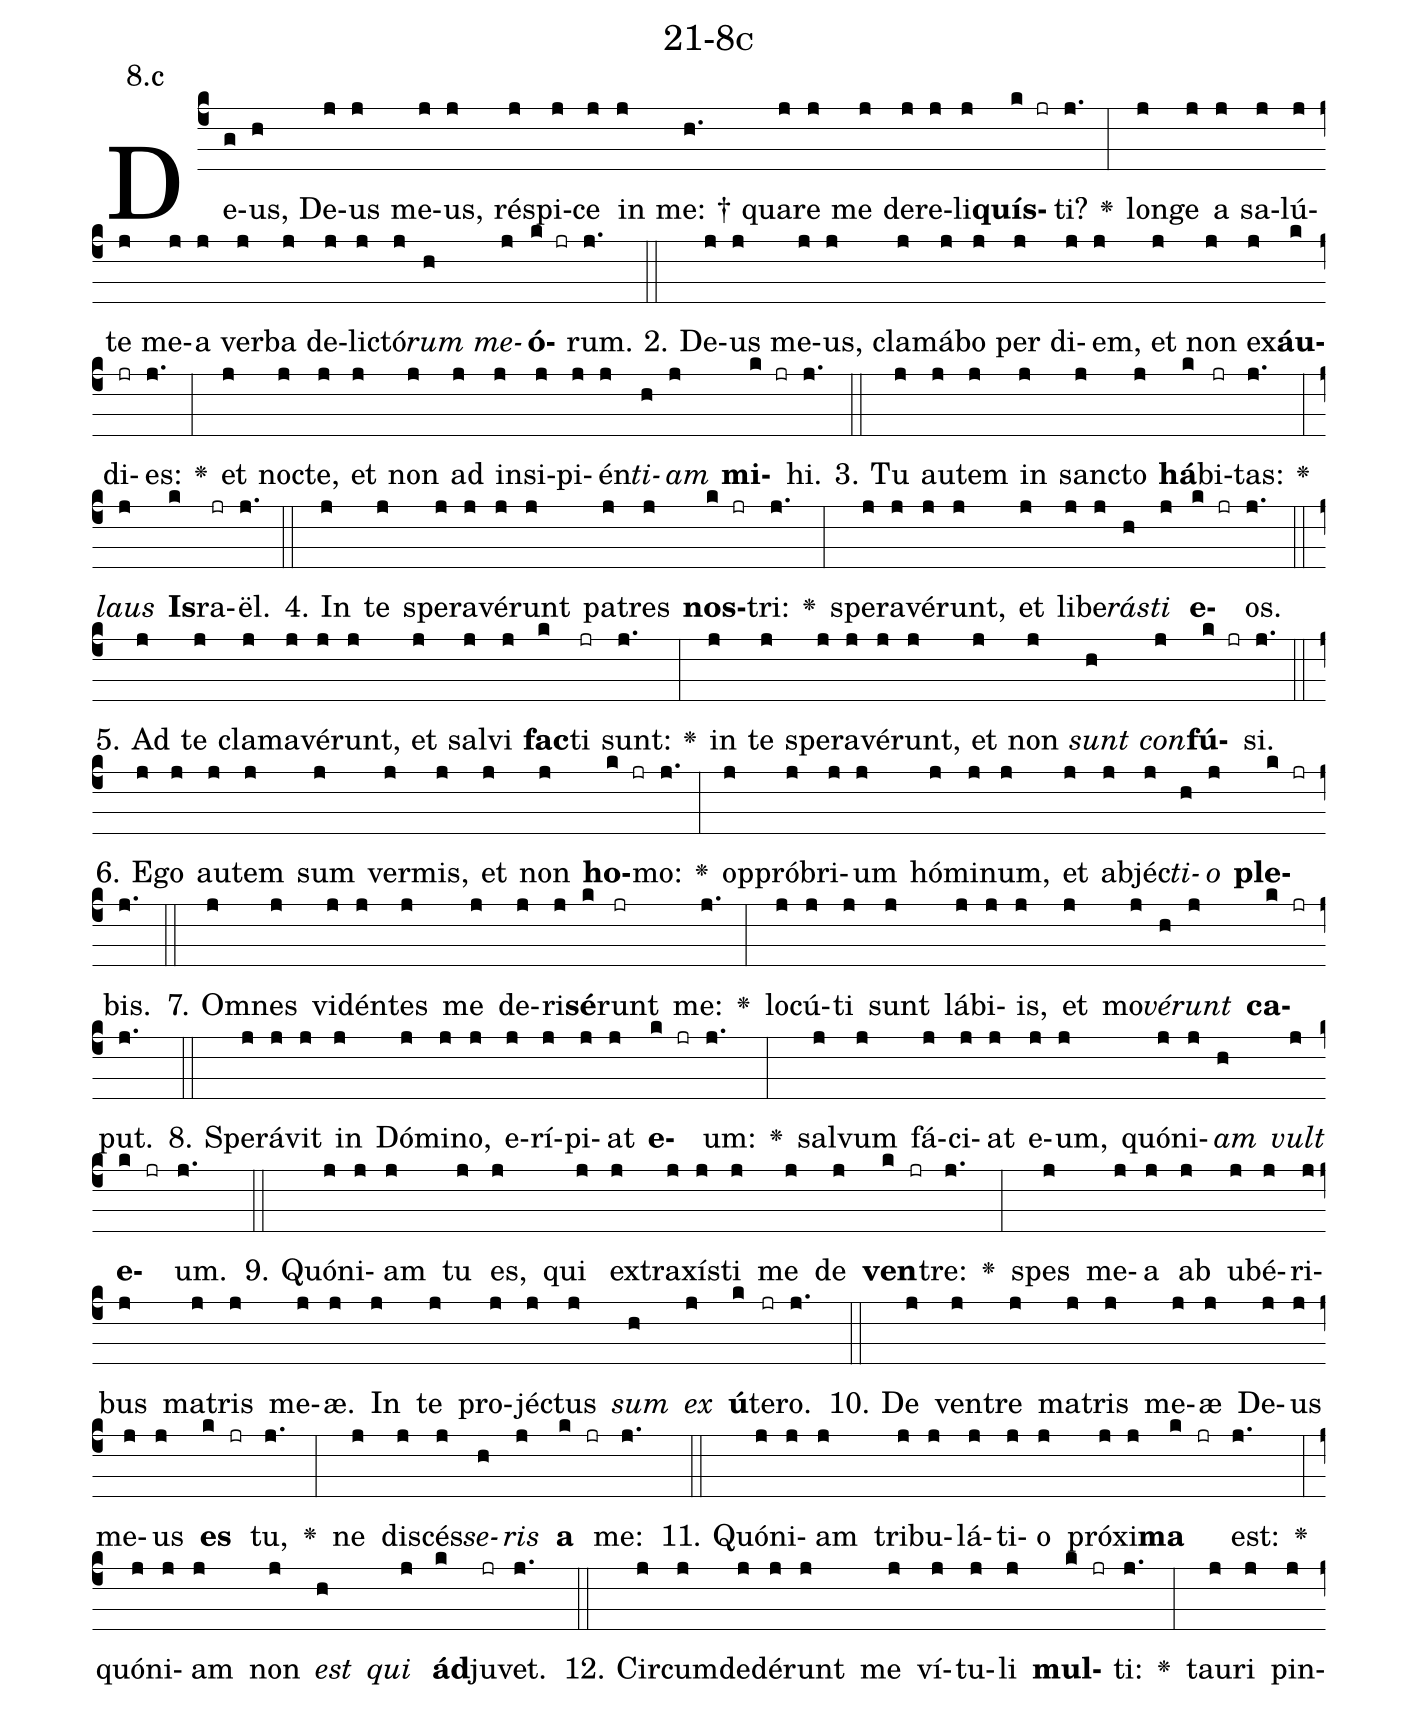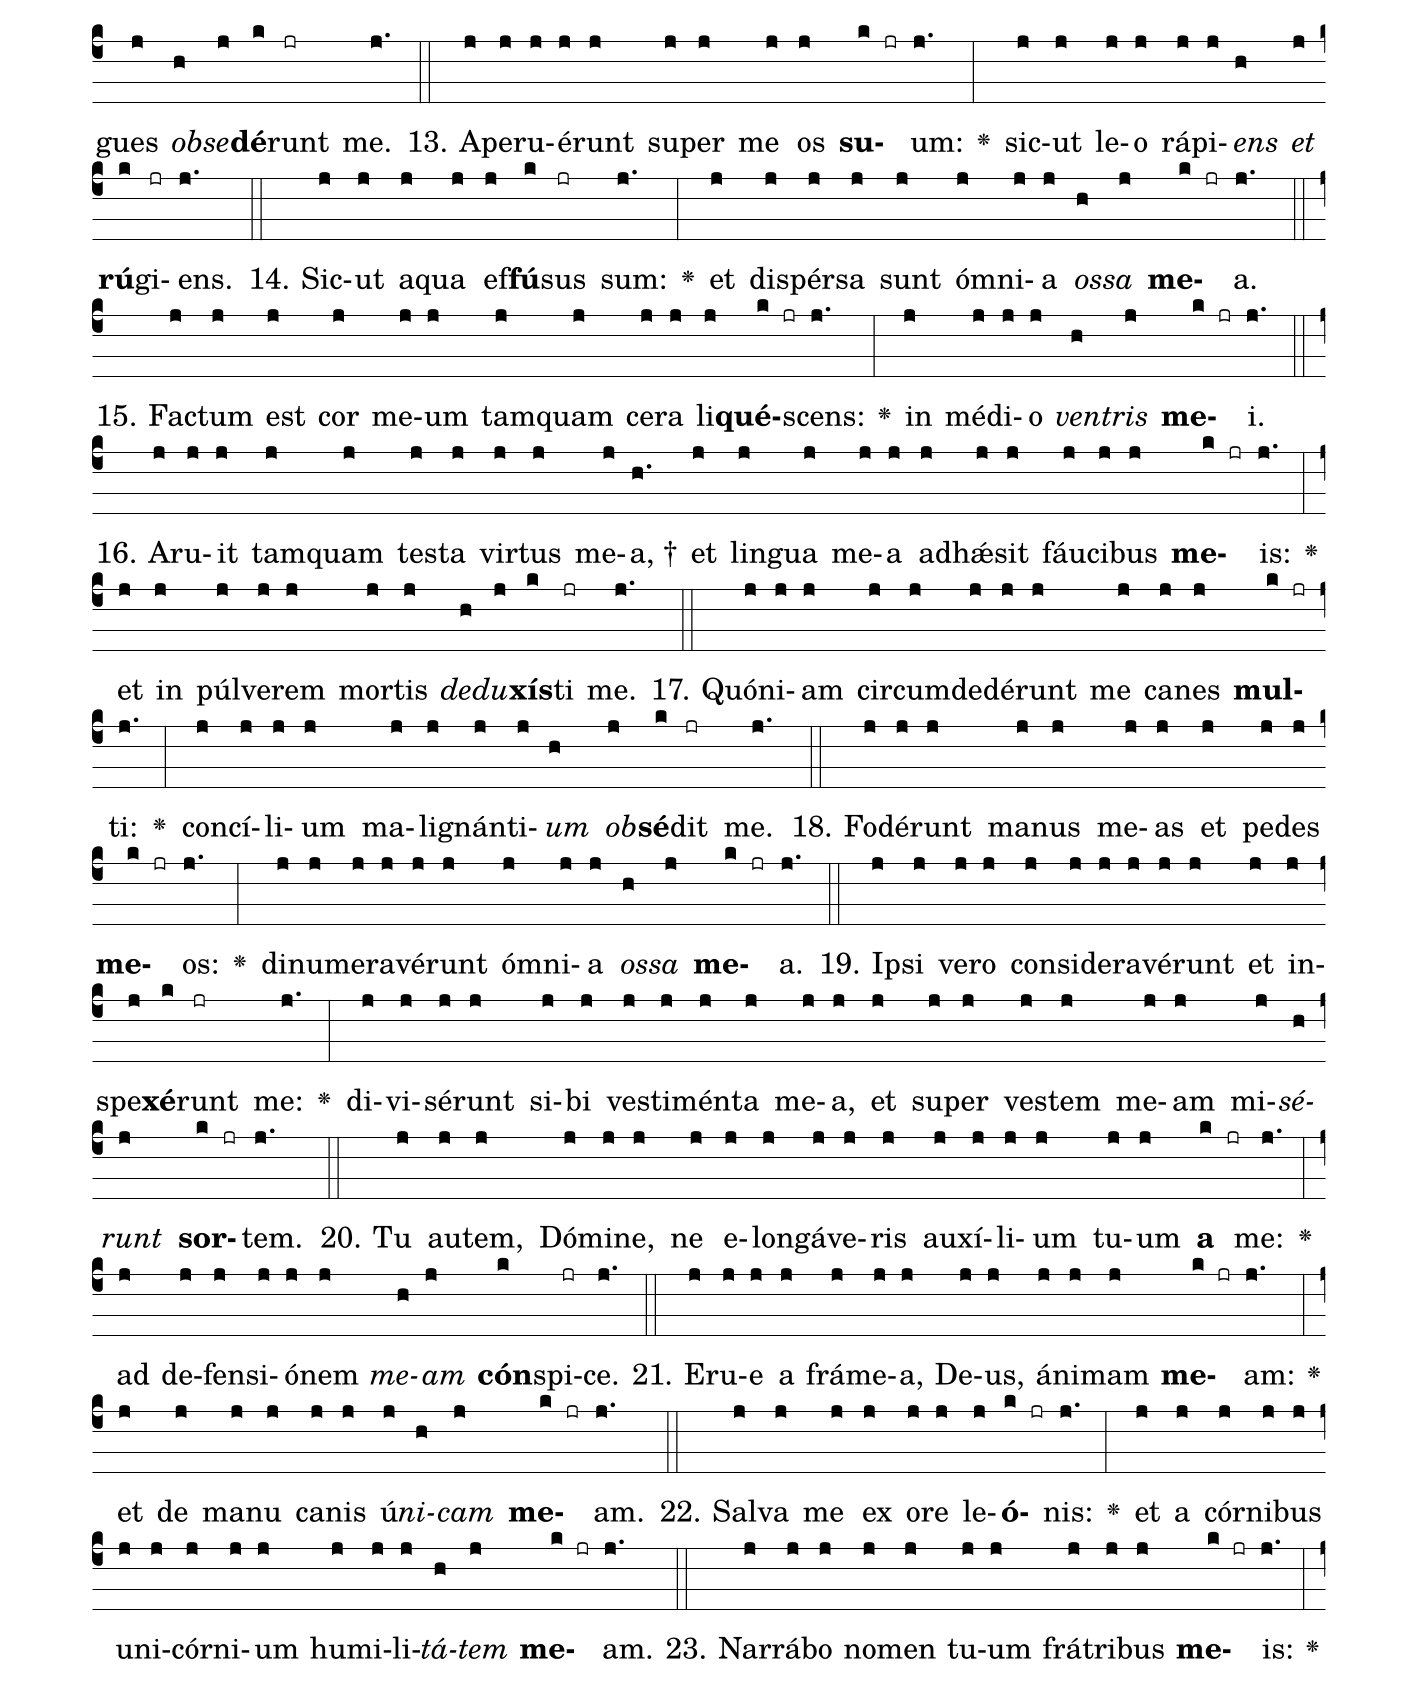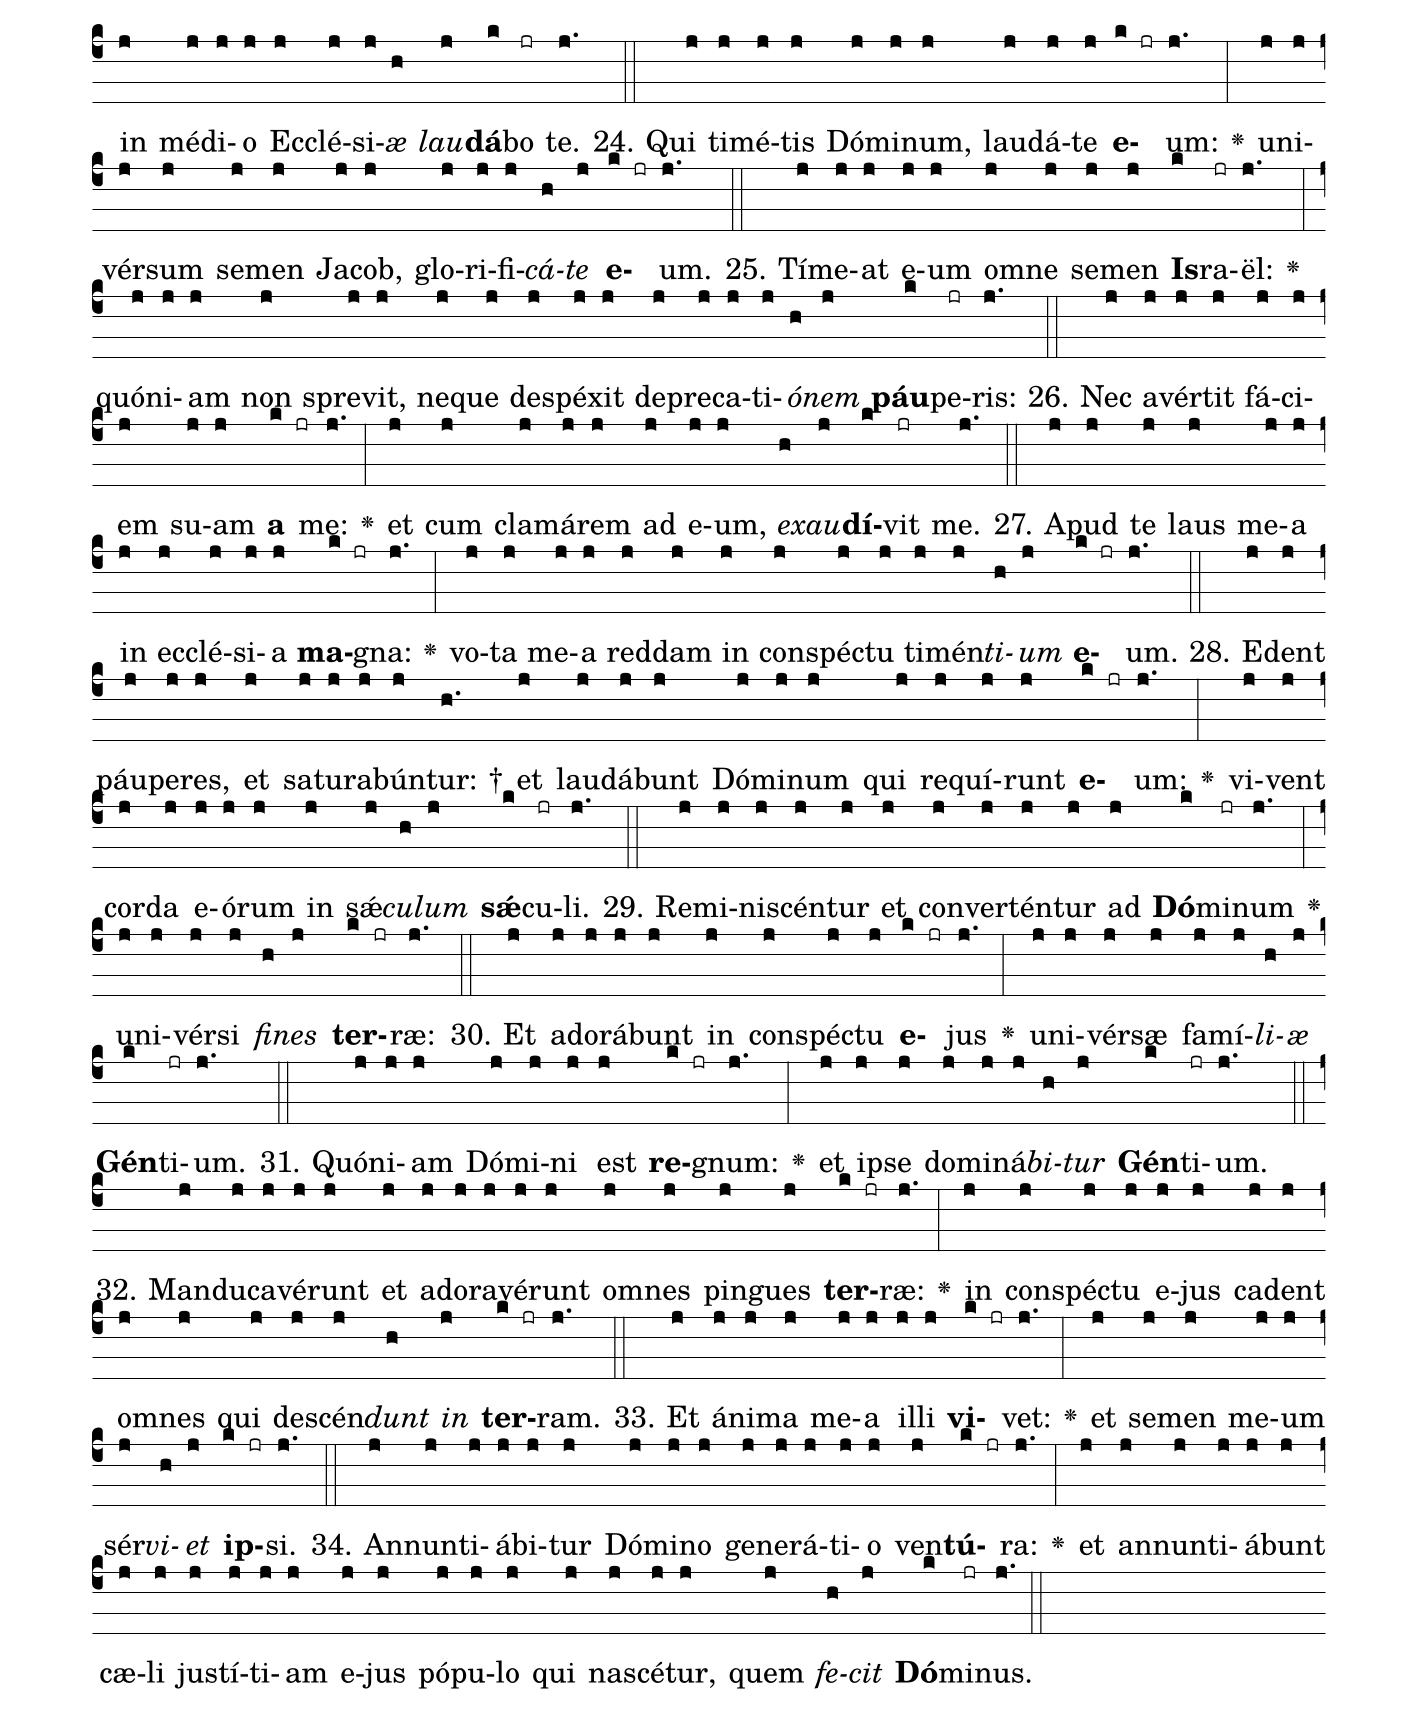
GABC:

name: 21-8c;
annotation: 8.c;
%%
(c4)De(g)us,(h) De(j)us(j) me(j)us,(j) ré(j)spi(j)ce(j) in(j) me: †(h.) qua(j)re(j) me(j) de(j)re(j)li(j)<b>quís</b>(k jr)ti?(j.) <v>\greheightstar</v>(:) lon(j)ge(j) a(j) sa(j)lú(j)te(j) me(j)a(j) ver(j)ba(j) de(j)lic(j)tó(j)<i>rum</i>(h) <i>me</i>(j)<b>ó</b>(k jr)rum.(j.) (::)
2. De(j)us(j) me(j)us,(j) cla(j)má(j)bo(j) per(j) di(j)em,(j) et(j) non(j) ex(j)<b>áu</b>(k)di(jr)es:(j.) <v>\greheightstar</v>(:) et(j) noc(j)te,(j) et(j) non(j) ad(j) in(j)si(j)pi(j)én(j)<i>ti</i>(h)<i>am</i>(j) <b>mi</b>(k jr)hi.(j.) (::)
3. Tu(j) au(j)tem(j) in(j) sanc(j)to(j) <b>há</b>(k)bi(jr)tas:(j.) <v>\greheightstar</v>(:) <i>laus</i>(j) <b>Is</b>(k)ra(jr)ël.(j.) (::)
4. In(j) te(j) spe(j)ra(j)vé(j)runt(j) pa(j)tres(j) <b>nos</b>(k jr)tri:(j.) <v>\greheightstar</v>(:) spe(j)ra(j)vé(j)runt,(j) et(j) li(j)be(j)<i>rás</i>(h)<i>ti</i>(j) <b>e</b>(k jr)os.(j.) (::)
5. Ad(j) te(j) cla(j)ma(j)vé(j)runt,(j) et(j) sal(j)vi(j) <b>fac</b>(k)ti(jr) sunt:(j.) <v>\greheightstar</v>(:) in(j) te(j) spe(j)ra(j)vé(j)runt,(j) et(j) non(j) <i>sunt</i>(h) <i>con</i>(j)<b>fú</b>(k jr)si.(j.) (::)
6. E(j)go(j) au(j)tem(j) sum(j) ver(j)mis,(j) et(j) non(j) <b>ho</b>(k jr)mo:(j.) <v>\greheightstar</v>(:) op(j)pró(j)bri(j)um(j) hó(j)mi(j)num,(j) et(j) ab(j)jéc(j)<i>ti</i>(h)<i>o</i>(j) <b>ple</b>(k jr)bis.(j.) (::)
7. Om(j)nes(j) vi(j)dén(j)tes(j) me(j) de(j)ri(j)<b>sé</b>(k)runt(jr) me:(j.) <v>\greheightstar</v>(:) lo(j)cú(j)ti(j) sunt(j) lá(j)bi(j)is,(j) et(j) mo(j)<i>vé</i>(h)<i>runt</i>(j) <b>ca</b>(k jr)put.(j.) (::)
8. Spe(j)rá(j)vit(j) in(j) Dó(j)mi(j)no,(j) e(j)rí(j)pi(j)at(j) <b>e</b>(k jr)um:(j.) <v>\greheightstar</v>(:) sal(j)vum(j) fá(j)ci(j)at(j) e(j)um,(j) quón(j)i(j)<i>am</i>(h) <i>vult</i>(j) <b>e</b>(k jr)um.(j.) (::)
9. Quón(j)i(j)am(j) tu(j) es,(j) qui(j) ex(j)tra(j)xís(j)ti(j) me(j) de(j) <b>ven</b>(k jr)tre:(j.) <v>\greheightstar</v>(:) spes(j) me(j)a(j) ab(j) u(j)bé(j)ri(j)bus(j) ma(j)tris(j) me(j)æ.(j) In(j) te(j) pro(j)jéc(j)tus(j) <i>sum</i>(h) <i>ex</i>(j) <b>ú</b>(k)te(jr)ro.(j.) (::)
10. De(j) ven(j)tre(j) ma(j)tris(j) me(j)æ(j) De(j)us(j) me(j)us(j) <b>es</b>(k jr) tu,(j.) <v>\greheightstar</v>(:) ne(j) di(j)scés(j)<i>se</i>(h)<i>ris</i>(j) <b>a</b>(k jr) me:(j.) (::)
11. Quón(j)i(j)am(j) tri(j)bu(j)lá(j)ti(j)o(j) pró(j)xi(j)<b>ma</b>(k jr) est:(j.) <v>\greheightstar</v>(:) quón(j)i(j)am(j) non(j) <i>est</i>(h) <i>qui</i>(j) <b>ád</b>(k)ju(jr)vet.(j.) (::)
12. Cir(j)cum(j)de(j)dé(j)runt(j) me(j) ví(j)tu(j)li(j) <b>mul</b>(k jr)ti:(j.) <v>\greheightstar</v>(:) tau(j)ri(j) pin(j)gues(j) <i>ob</i>(h)<i>se</i>(j)<b>dé</b>(k)runt(jr) me.(j.) (::)
13. A(j)pe(j)ru(j)é(j)runt(j) su(j)per(j) me(j) os(j) <b>su</b>(k jr)um:(j.) <v>\greheightstar</v>(:) sic(j)ut(j) le(j)o(j) rá(j)pi(j)<i>ens</i>(h) <i>et</i>(j) <b>rú</b>(k)gi(jr)ens.(j.) (::)
14. Sic(j)ut(j) a(j)qua(j) ef(j)<b>fú</b>(k)sus(jr) sum:(j.) <v>\greheightstar</v>(:) et(j) di(j)spér(j)sa(j) sunt(j) óm(j)ni(j)a(j) <i>os</i>(h)<i>sa</i>(j) <b>me</b>(k jr)a.(j.) (::)
15. Fac(j)tum(j) est(j) cor(j) me(j)um(j) tam(j)quam(j) ce(j)ra(j) li(j)<b>qué</b>(k jr)scens:(j.) <v>\greheightstar</v>(:) in(j) mé(j)di(j)o(j) <i>ven</i>(h)<i>tris</i>(j) <b>me</b>(k jr)i.(j.) (::)
16. A(j)ru(j)it(j) tam(j)quam(j) tes(j)ta(j) vir(j)tus(j) me(j)a, †(h.) et(j) lin(j)gua(j) me(j)a(j) ad(j)hǽ(j)sit(j) fáu(j)ci(j)bus(j) <b>me</b>(k jr)is:(j.) <v>\greheightstar</v>(:) et(j) in(j) púl(j)ve(j)rem(j) mor(j)tis(j) <i>de</i>(h)<i>du</i>(j)<b>xís</b>(k)ti(jr) me.(j.) (::)
17. Quón(j)i(j)am(j) cir(j)cum(j)de(j)dé(j)runt(j) me(j) ca(j)nes(j) <b>mul</b>(k jr)ti:(j.) <v>\greheightstar</v>(:) con(j)cí(j)li(j)um(j) ma(j)li(j)gnán(j)ti(j)<i>um</i>(h) <i>ob</i>(j)<b>sé</b>(k)dit(jr) me.(j.) (::)
18. Fo(j)dé(j)runt(j) ma(j)nus(j) me(j)as(j) et(j) pe(j)des(j) <b>me</b>(k jr)os:(j.) <v>\greheightstar</v>(:) di(j)nu(j)me(j)ra(j)vé(j)runt(j) óm(j)ni(j)a(j) <i>os</i>(h)<i>sa</i>(j) <b>me</b>(k jr)a.(j.) (::)
19. Ip(j)si(j) ve(j)ro(j) con(j)si(j)de(j)ra(j)vé(j)runt(j) et(j) in(j)spe(j)<b>xé</b>(k)runt(jr) me:(j.) <v>\greheightstar</v>(:) di(j)vi(j)sé(j)runt(j) si(j)bi(j) ves(j)ti(j)mén(j)ta(j) me(j)a,(j) et(j) su(j)per(j) ves(j)tem(j) me(j)am(j) mi(j)<i>sé</i>(h)<i>runt</i>(j) <b>sor</b>(k jr)tem.(j.) (::)
20. Tu(j) au(j)tem,(j) Dó(j)mi(j)ne,(j) ne(j) e(j)lon(j)gá(j)ve(j)ris(j) au(j)xí(j)li(j)um(j) tu(j)um(j) <b>a</b>(k jr) me:(j.) <v>\greheightstar</v>(:) ad(j) de(j)fen(j)si(j)ó(j)nem(j) <i>me</i>(h)<i>am</i>(j) <b>cón</b>(k)spi(jr)ce.(j.) (::)
21. E(j)ru(j)e(j) a(j) frá(j)me(j)a,(j) De(j)us,(j) á(j)ni(j)mam(j) <b>me</b>(k jr)am:(j.) <v>\greheightstar</v>(:) et(j) de(j) ma(j)nu(j) ca(j)nis(j) ú(j)<i>ni</i>(h)<i>cam</i>(j) <b>me</b>(k jr)am.(j.) (::)
22. Sal(j)va(j) me(j) ex(j) o(j)re(j) le(j)<b>ó</b>(k jr)nis:(j.) <v>\greheightstar</v>(:) et(j) a(j) cór(j)ni(j)bus(j) u(j)ni(j)cór(j)ni(j)um(j) hu(j)mi(j)li(j)<i>tá</i>(h)<i>tem</i>(j) <b>me</b>(k jr)am.(j.) (::)
23. Nar(j)rá(j)bo(j) no(j)men(j) tu(j)um(j) frá(j)tri(j)bus(j) <b>me</b>(k jr)is:(j.) <v>\greheightstar</v>(:) in(j) mé(j)di(j)o(j) Ec(j)clé(j)si(j)<i>æ</i>(h) <i>lau</i>(j)<b>dá</b>(k)bo(jr) te.(j.) (::)
24. Qui(j) ti(j)mé(j)tis(j) Dó(j)mi(j)num,(j) lau(j)dá(j)te(j) <b>e</b>(k jr)um:(j.) <v>\greheightstar</v>(:) u(j)ni(j)vér(j)sum(j) se(j)men(j) Ja(j)cob,(j) glo(j)ri(j)fi(j)<i>cá</i>(h)<i>te</i>(j) <b>e</b>(k jr)um.(j.) (::)
25. Tí(j)me(j)at(j) e(j)um(j) om(j)ne(j) se(j)men(j) <b>Is</b>(k)ra(jr)ël:(j.) <v>\greheightstar</v>(:) quón(j)i(j)am(j) non(j) spre(j)vit,(j) ne(j)que(j) de(j)spé(j)xit(j) de(j)pre(j)ca(j)ti(j)<i>ó</i>(h)<i>nem</i>(j) <b>páu</b>(k)pe(jr)ris:(j.) (::)
26. Nec(j) a(j)vér(j)tit(j) fá(j)ci(j)em(j) su(j)am(j) <b>a</b>(k jr) me:(j.) <v>\greheightstar</v>(:) et(j) cum(j) cla(j)má(j)rem(j) ad(j) e(j)um,(j) <i>ex</i>(h)<i>au</i>(j)<b>dí</b>(k)vit(jr) me.(j.) (::)
27. A(j)pud(j) te(j) laus(j) me(j)a(j) in(j) ec(j)clé(j)si(j)a(j) <b>ma</b>(k jr)gna:(j.) <v>\greheightstar</v>(:) vo(j)ta(j) me(j)a(j) red(j)dam(j) in(j) con(j)spéc(j)tu(j) ti(j)mén(j)<i>ti</i>(h)<i>um</i>(j) <b>e</b>(k jr)um.(j.) (::)
28. E(j)dent(j) páu(j)pe(j)res,(j) et(j) sa(j)tu(j)ra(j)bún(j)tur: †(h.) et(j) lau(j)dá(j)bunt(j) Dó(j)mi(j)num(j) qui(j) re(j)quí(j)runt(j) <b>e</b>(k jr)um:(j.) <v>\greheightstar</v>(:) vi(j)vent(j) cor(j)da(j) e(j)ó(j)rum(j) in(j) sǽ(j)<i>cu</i>(h)<i>lum</i>(j) <b>sǽ</b>(k)cu(jr)li.(j.) (::)
29. Re(j)mi(j)ni(j)scén(j)tur(j) et(j) con(j)ver(j)tén(j)tur(j) ad(j) <b>Dó</b>(k)mi(jr)num(j.) <v>\greheightstar</v>(:) u(j)ni(j)vér(j)si(j) <i>fi</i>(h)<i>nes</i>(j) <b>ter</b>(k jr)ræ:(j.) (::)
30. Et(j) ad(j)o(j)rá(j)bunt(j) in(j) con(j)spéc(j)tu(j) <b>e</b>(k jr)jus(j.) <v>\greheightstar</v>(:) u(j)ni(j)vér(j)sæ(j) fa(j)mí(j)<i>li</i>(h)<i>æ</i>(j) <b>Gén</b>(k)ti(jr)um.(j.) (::)
31. Quón(j)i(j)am(j) Dó(j)mi(j)ni(j) est(j) <b>re</b>(k jr)gnum:(j.) <v>\greheightstar</v>(:) et(j) ip(j)se(j) do(j)mi(j)ná(j)<i>bi</i>(h)<i>tur</i>(j) <b>Gén</b>(k)ti(jr)um.(j.) (::)
32. Man(j)du(j)ca(j)vé(j)runt(j) et(j) ad(j)o(j)ra(j)vé(j)runt(j) om(j)nes(j) pin(j)gues(j) <b>ter</b>(k jr)ræ:(j.) <v>\greheightstar</v>(:) in(j) con(j)spéc(j)tu(j) e(j)jus(j) ca(j)dent(j) om(j)nes(j) qui(j) de(j)scén(j)<i>dunt</i>(h) <i>in</i>(j) <b>ter</b>(k jr)ram.(j.) (::)
33. Et(j) á(j)ni(j)ma(j) me(j)a(j) il(j)li(j) <b>vi</b>(k jr)vet:(j.) <v>\greheightstar</v>(:) et(j) se(j)men(j) me(j)um(j) sér(j)<i>vi</i>(h)<i>et</i>(j) <b>ip</b>(k jr)si.(j.) (::)
34. An(j)nun(j)ti(j)á(j)bi(j)tur(j) Dó(j)mi(j)no(j) ge(j)ne(j)rá(j)ti(j)o(j) ven(j)<b>tú</b>(k jr)ra:(j.) <v>\greheightstar</v>(:) et(j) an(j)nun(j)ti(j)á(j)bunt(j) cæ(j)li(j) jus(j)tí(j)ti(j)am(j) e(j)jus(j) pó(j)pu(j)lo(j) qui(j) na(j)scé(j)tur,(j) quem(j) <i>fe</i>(h)<i>cit</i>(j) <b>Dó</b>(k)mi(jr)nus.(j.) (::)
